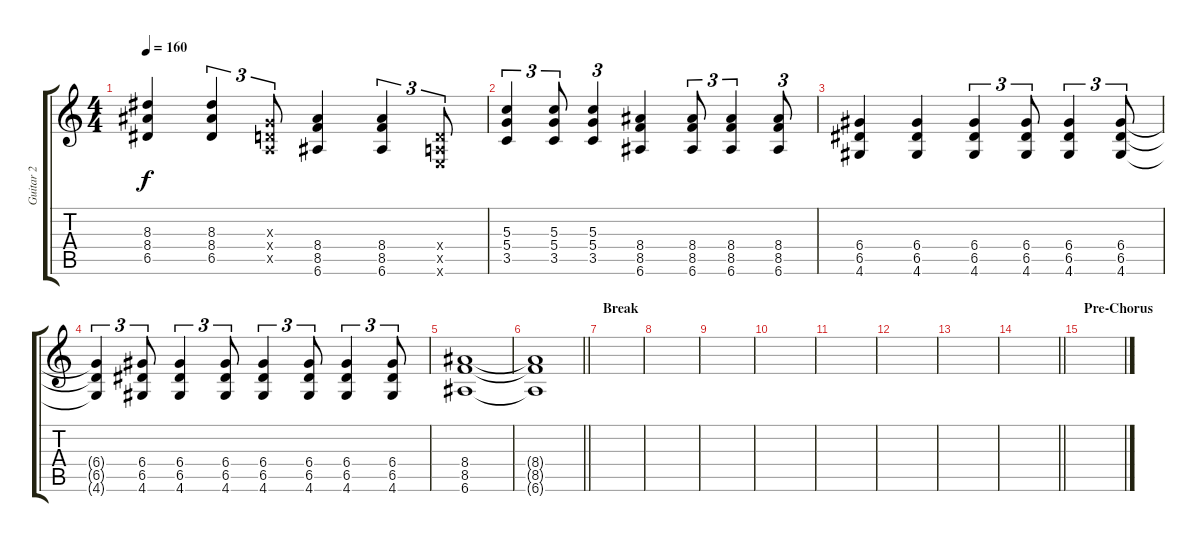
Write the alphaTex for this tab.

\track ("Guitar 2" "Guitar 2") {instrument overdrivenguitar}
\staff {score tabs}
\tuning (E4 B3 G3 D3 A2 E2) {hide}
\ts (4 4)
\tempo 160
\clef g2
\ks c
(8.3 8.4 6.5).4{dy f} (8.3 8.4 6.5).4{tu (3 2)} (0.3{x} 0.4{x} 0.5{x}).8{tu (3 2)} (8.4 8.5 6.6).4 (8.4 8.5 6.6).4{tu (3 2)} (0.4{x} 0.5{x} 0.6{x}).8{tu (3 2)} |
(5.3 5.4 3.5).4{tu (3 2)} (5.3 5.4 3.5).8{tu (3 2)} (5.3 5.4 3.5).4{tu (3 2)} (8.4 8.5 6.6).4 (8.4 8.5 6.6).8{tu (3 2)} (8.4 8.5 6.6).4{tu (3 2)} (8.4 8.5 6.6).8{tu (3 2)} |
(6.4 6.5 4.6).4 (6.4 6.5 4.6).4 (6.4 6.5 4.6).4{tu (3 2)} (6.4 6.5 4.6).8{tu (3 2)} (6.4 6.5 4.6).4{tu (3 2)} (6.4 6.5 4.6).8{tu (3 2)} |
(6.4{t} 6.5{t} 4.6{t}).4{tu (3 2)} (6.4 6.5 4.6).8{tu (3 2)} (6.4 6.5 4.6).4{tu (3 2)} (6.4 6.5 4.6).8{tu (3 2)} (6.4 6.5 4.6).4{tu (3 2)} (6.4 6.5 4.6).8{tu (3 2)} (6.4 6.5 4.6).4{tu (3 2)} (6.4 6.5 4.6).8{tu (3 2)} |
(8.4 8.5 6.6).1 |
\barLineRight lightlight
(8.4{t} 8.5{t} 6.6{t}).1 |
\section ("" "Break")
|
|
|
|
|
|
|
\barLineRight lightlight
|
\section ("" "Pre-Chorus")
